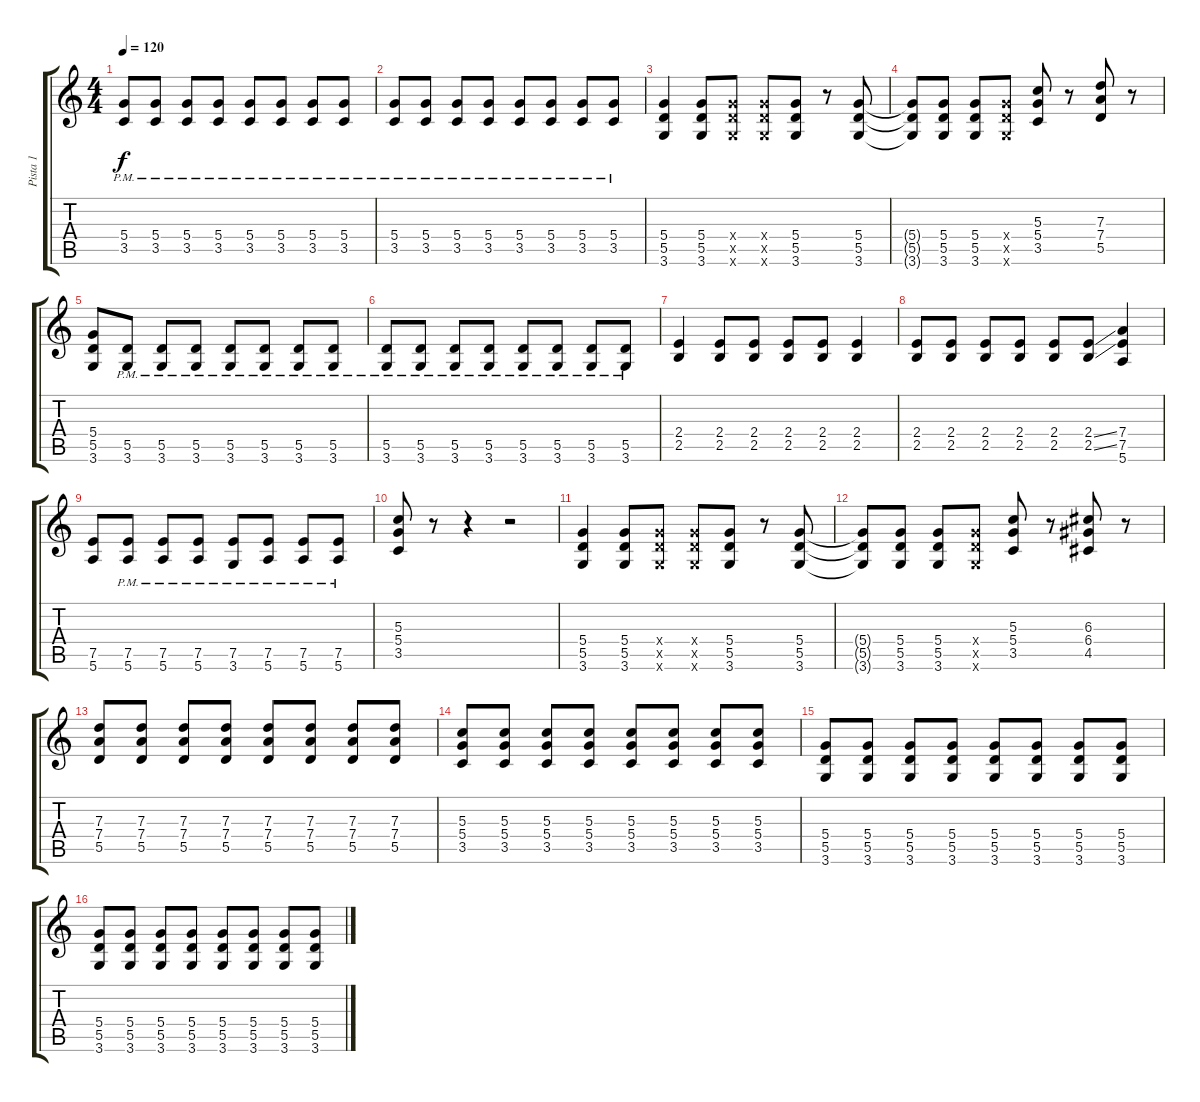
\track ("Pista 1" "Pista 1") {instrument distortionguitar}
\staff {score tabs}
\tuning (E4 B3 G3 D3 A2 E2) {hide}
\ts (4 4)
\tempo 120
\clef g2
\ks c
(5.4{pm} 3.5{pm}).8{dy f} (5.4{pm} 3.5{pm}).8 (5.4{pm} 3.5{pm}).8 (5.4{pm} 3.5{pm}).8 (5.4{pm} 3.5{pm}).8 (5.4{pm} 3.5{pm}).8 (5.4{pm} 3.5{pm}).8 (5.4{pm} 3.5{pm}).8 |
(5.4{pm} 3.5{pm}).8 (5.4{pm} 3.5{pm}).8 (5.4{pm} 3.5{pm}).8 (5.4{pm} 3.5{pm}).8 (5.4{pm} 3.5{pm}).8 (5.4{pm} 3.5{pm}).8 (5.4{pm} 3.5{pm}).8 (5.4{pm} 3.5{pm}).8 |
(5.4 5.5 3.6).4 (5.4 5.5 3.6).8 (5.4{x} 5.5{x} 3.6{x}).8 (5.4{x} 5.5{x} 3.6{x}).8 (5.4 5.5 3.6).8 r.8 (5.4 5.5 3.6).8 |
(5.4{t} 5.5{t} 3.6{t}).8 (5.4 5.5 3.6).8 (5.4 5.5 3.6).8 (5.4{x} 5.5{x} 3.6{x}).8 (5.3 5.4 3.5).8 r.8 (7.3 7.4 5.5).8 r.8 |
(5.4 5.5 3.6).8 (5.5{pm} 3.6{pm}).8 (5.5{pm} 3.6{pm}).8 (5.5{pm} 3.6{pm}).8 (5.5{pm} 3.6{pm}).8 (5.5{pm} 3.6{pm}).8 (5.5{pm} 3.6{pm}).8 (5.5{pm} 3.6{pm}).8 |
(5.5{pm} 3.6{pm}).8 (5.5{pm} 3.6{pm}).8 (5.5{pm} 3.6{pm}).8 (5.5{pm} 3.6{pm}).8 (5.5{pm} 3.6{pm}).8 (5.5{pm} 3.6{pm}).8 (5.5{pm} 3.6{pm}).8 (5.5{pm} 3.6{pm}).8 |
(2.4 2.5).4 (2.4 2.5).8 (2.4 2.5).8 (2.4 2.5).8 (2.4 2.5).8 (2.4 2.5).4 |
(2.4 2.5).8 (2.4 2.5).8 (2.4 2.5).8 (2.4 2.5).8 (2.4 2.5).8 (2.4{ss} 2.5{ss}).8 (7.4 7.5 5.6).4 |
(7.5 5.6).8 (7.5{pm} 5.6{pm}).8 (7.5{pm} 5.6{pm}).8 (7.5{pm} 5.6{pm}).8 (7.5{pm} 3.6{pm}).8 (7.5{pm} 5.6{pm}).8 (7.5{pm} 5.6{pm}).8 (7.5{pm} 5.6{pm}).8 |
(5.3 5.4 3.5).8 r.8 r.4 r.2 |
(5.4 5.5 3.6).4 (5.4 5.5 3.6).8 (5.4{x} 5.5{x} 3.6{x}).8 (5.4{x} 5.5{x} 3.6{x}).8 (5.4 5.5 3.6).8 r.8 (5.4 5.5 3.6).8 |
(5.4{t} 5.5{t} 3.6{t}).8 (5.4 5.5 3.6).8 (5.4 5.5 3.6).8 (5.4{x} 5.5{x} 3.6{x}).8 (5.3 5.4 3.5).8 r.8 (6.3 6.4 4.5).8 r.8 |
(7.3 7.4 5.5).8 (7.3 7.4 5.5).8 (7.3 7.4 5.5).8 (7.3 7.4 5.5).8 (7.3 7.4 5.5).8 (7.3 7.4 5.5).8 (7.3 7.4 5.5).8 (7.3 7.4 5.5).8 |
(5.3 5.4 3.5).8 (5.3 5.4 3.5).8 (5.3 5.4 3.5).8 (5.3 5.4 3.5).8 (5.3 5.4 3.5).8 (5.3 5.4 3.5).8 (5.3 5.4 3.5).8 (5.3 5.4 3.5).8 |
(5.4 5.5 3.6).8 (5.4 5.5 3.6).8 (5.4 5.5 3.6).8 (5.4 5.5 3.6).8 (5.4 5.5 3.6).8 (5.4 5.5 3.6).8 (5.4 5.5 3.6).8 (5.4 5.5 3.6).8 |
(5.4 5.5 3.6).8 (5.4 5.5 3.6).8 (5.4 5.5 3.6).8 (5.4 5.5 3.6).8 (5.4 5.5 3.6).8 (5.4 5.5 3.6).8 (5.4 5.5 3.6).8 (5.4 5.5 3.6).8
